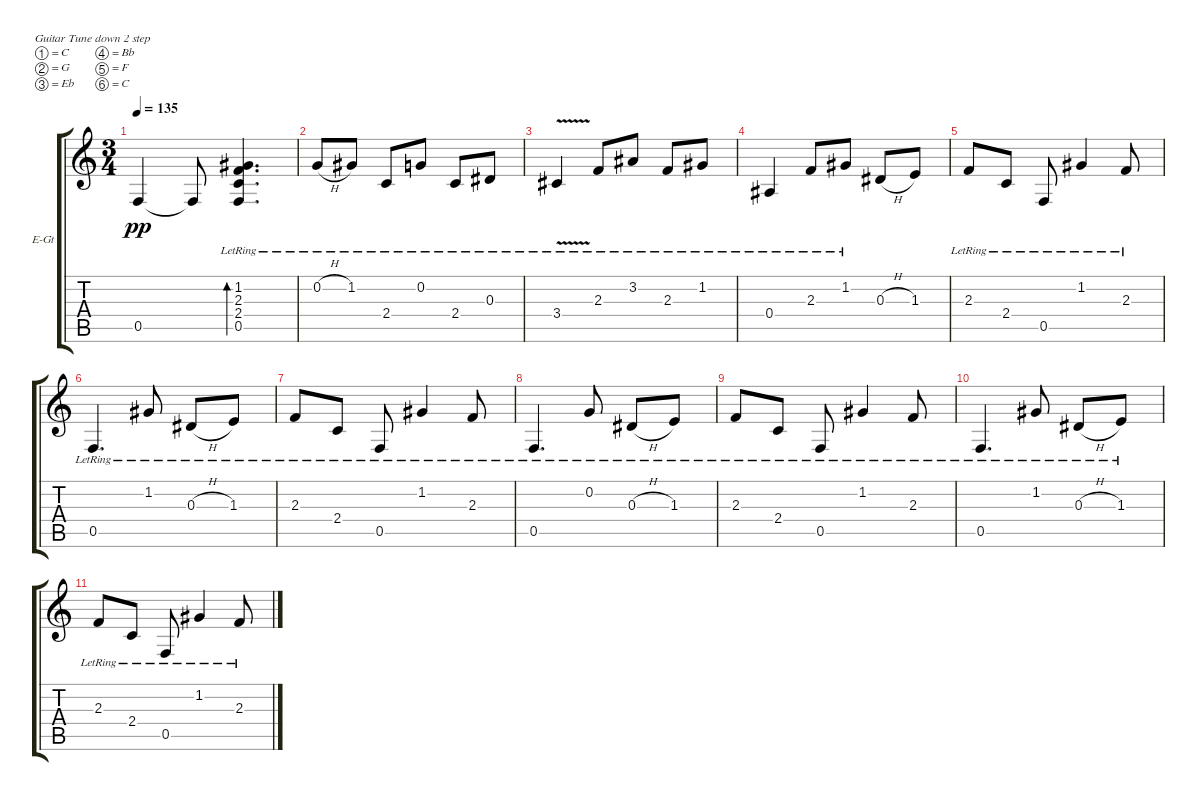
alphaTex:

\bracketExtendMode groupsimilarinstruments
\firstSystemTrackNameOrientation horizontal
\otherSystemsTrackNameOrientation horizontal
\track ("Electric Guitar" "E-Gt") {instrument overdrivenguitar}
\staff {score tabs}
\tuning (C4 G3 Eb3 Bb2 F2 C2)
\ts (3 4)
\tempo 135
\clef g2
\ks c
0.5.4{dy pp} 0.5{t}.8 (0.5 2.4 2.3 1.2{lr}).4{d bd 358} |
0.2{h lr}.8 1.2{lr}.8 2.4{lr}.8 0.2{lr}.8 2.4{lr}.8 0.3{lr}.8 |
3.4{v lr}.4 2.3{lr}.8 3.2{lr}.8 2.3{lr}.8 1.2{lr}.8 |
0.4{lr}.4 2.3{lr}.8 1.2{lr}.8 0.3{h}.8 1.3.8 |
2.3{lr}.8 2.4{lr}.8 0.5{lr}.8 1.2{lr}.4 2.3{lr}.8 |
0.5{lr}.4{d} 1.2{lr}.8 0.3{h lr}.8 1.3{lr}.8 |
2.3{lr}.8 2.4{lr}.8 0.5{lr}.8 1.2{lr}.4 2.3{lr}.8 |
0.5{lr}.4{d} 0.2{lr}.8 0.3{h lr}.8 1.3{lr}.8 |
2.3{lr}.8 2.4{lr}.8 0.5{lr}.8 1.2{lr}.4 2.3{lr}.8 |
0.5{lr}.4{d} 1.2{lr}.8 0.3{h lr}.8 1.3{lr}.8 |
2.3{lr}.8 2.4{lr}.8 0.5{lr}.8 1.2{lr}.4 2.3{lr}.8
